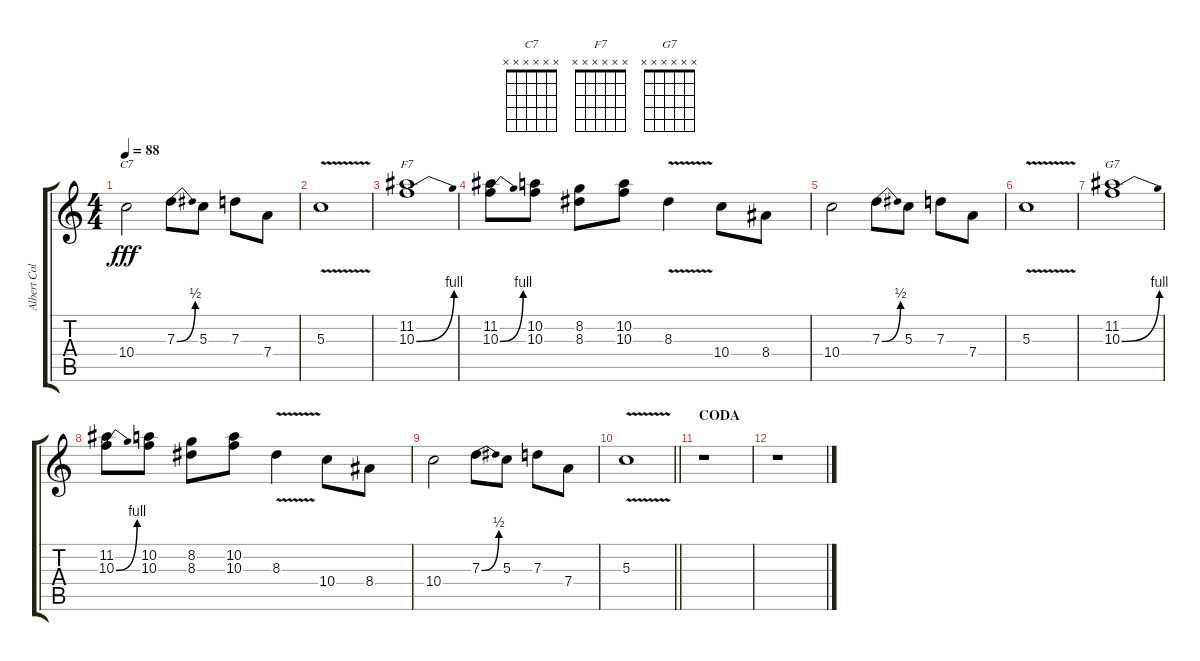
\track ("Albert Collins " "Albert Col") {instrument overdrivenguitar}
\staff {score tabs}
\tuning (E4 B3 G3 D3 A2 E2) {hide}
\chord ("C7" x x x x x x)
\chord ("F7" x x x x x x)
\chord ("G7" x x x x x x)
\ts (4 4)
\tempo 88
\clef g2
\ks c
10.4.2{ch "C7" dy fff} 7.3{be (bend 0 0 60 2)}.8 5.3.8 7.3.8 7.4.8 |
5.3{v}.1 |
(11.2 10.3{be (bend 0 0 60 4)}).1{ch "F7"} |
(11.2 10.3{be (bend 0 0 60 4)}).8 (10.2 10.3).8 (8.2 8.3).8 (10.2 10.3).8 8.3{v}.4 10.4.8 8.4.8 |
10.4.2 7.3{be (bend 0 0 60 2)}.8 5.3.8 7.3.8 7.4.8 |
5.3{v}.1 |
(11.2 10.3{be (bend 0 0 60 4)}).1{ch "G7"} |
(11.2 10.3{be (bend 0 0 60 4)}).8 (10.2 10.3).8 (8.2 8.3).8 (10.2 10.3).8 8.3{v}.4 10.4.8 8.4.8 |
10.4.2 7.3{be (bend 0 0 60 2)}.8 5.3.8 7.3.8 7.4.8 |
\barLineRight lightlight
5.3{v}.1 |
\section ("" "CODA")
r.1 |
r.1
